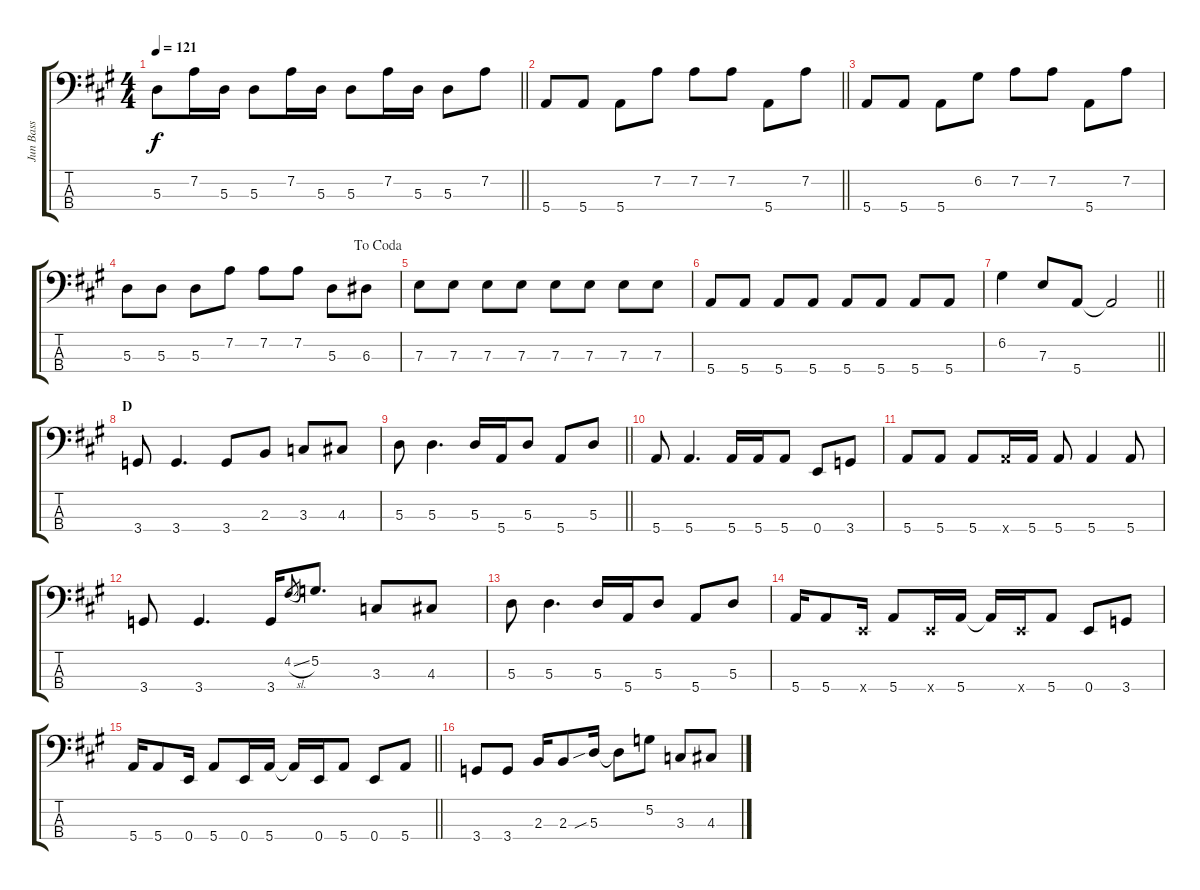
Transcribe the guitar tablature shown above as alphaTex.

\track ("Jun Bass" "Jun Bass") {instrument electricbassfinger}
\staff {score tabs}
\tuning (G2 D2 A1 E1) {hide}
\ts (4 4)
\tempo 121
\clef f4
\barLineRight lightlight
\ks a
5.3.8{dy f} 7.2.16 5.3.16 5.3.8 7.2.16 5.3.16 5.3.8 7.2.16 5.3.16 5.3.8 7.2.8 |
\section ("" "")
\barLineRight lightlight
5.4.8 5.4.8 5.4.8 7.2.8 7.2.8 7.2.8 5.4.8 7.2.8 |
5.4.8 5.4.8 5.4.8 6.2.8 7.2.8 7.2.8 5.4.8 7.2.8 |
\jump dacoda
5.3.8 5.3.8 5.3.8 7.2.8 7.2.8 7.2.8 5.3.8 6.3.8 |
7.3.8 7.3.8 7.3.8 7.3.8 7.3.8 7.3.8 7.3.8 7.3.8 |
5.4.8 5.4.8 5.4.8 5.4.8 5.4.8 5.4.8 5.4.8 5.4.8 |
\barLineRight lightlight
6.2.4 7.3.8 5.4.8 5.4{t}.2 |
\section ("" "D")
3.4.8 3.4.4{d} 3.4.8 2.3.8 3.3.8 4.3.8 |
\barLineRight lightlight
5.3.8 5.3.4{d} 5.3.16 5.4.16 5.3.8 5.4.8 5.3.8 |
\section ("" "")
5.4.8 5.4.4{d} 5.4.16 5.4.16 5.4.8 0.4.8 3.4.8 |
5.4.8 5.4.8 5.4.8 5.4{x}.16 5.4.16 5.4.8 5.4.4 5.4.8 |
3.4.8 3.4.4{d} 3.4.16 4.2{sl}.8{gr} 5.2.8{d} 3.3.8 4.3.8 |
5.3.8 5.3.4{d} 5.3.16 5.4.16 5.3.8 5.4.8 5.3.8 |
5.4.16 5.4.8 0.4{x}.16 5.4.8 0.4{x}.16 5.4.16 5.4{t}.16 0.4{x}.16 5.4.8 0.4.8 3.4.8 |
\barLineRight lightlight
5.4.16 5.4.8 0.4.16 5.4.8 0.4.16 5.4.16 5.4{t}.16 0.4.16 5.4.8 0.4.8 5.4.8 |
\section ("" "")
3.4.8 3.4.8 2.3.16 2.3.8 5.3{sib}.16 5.3{t}.8 5.2.8 3.3.8 4.3.8
